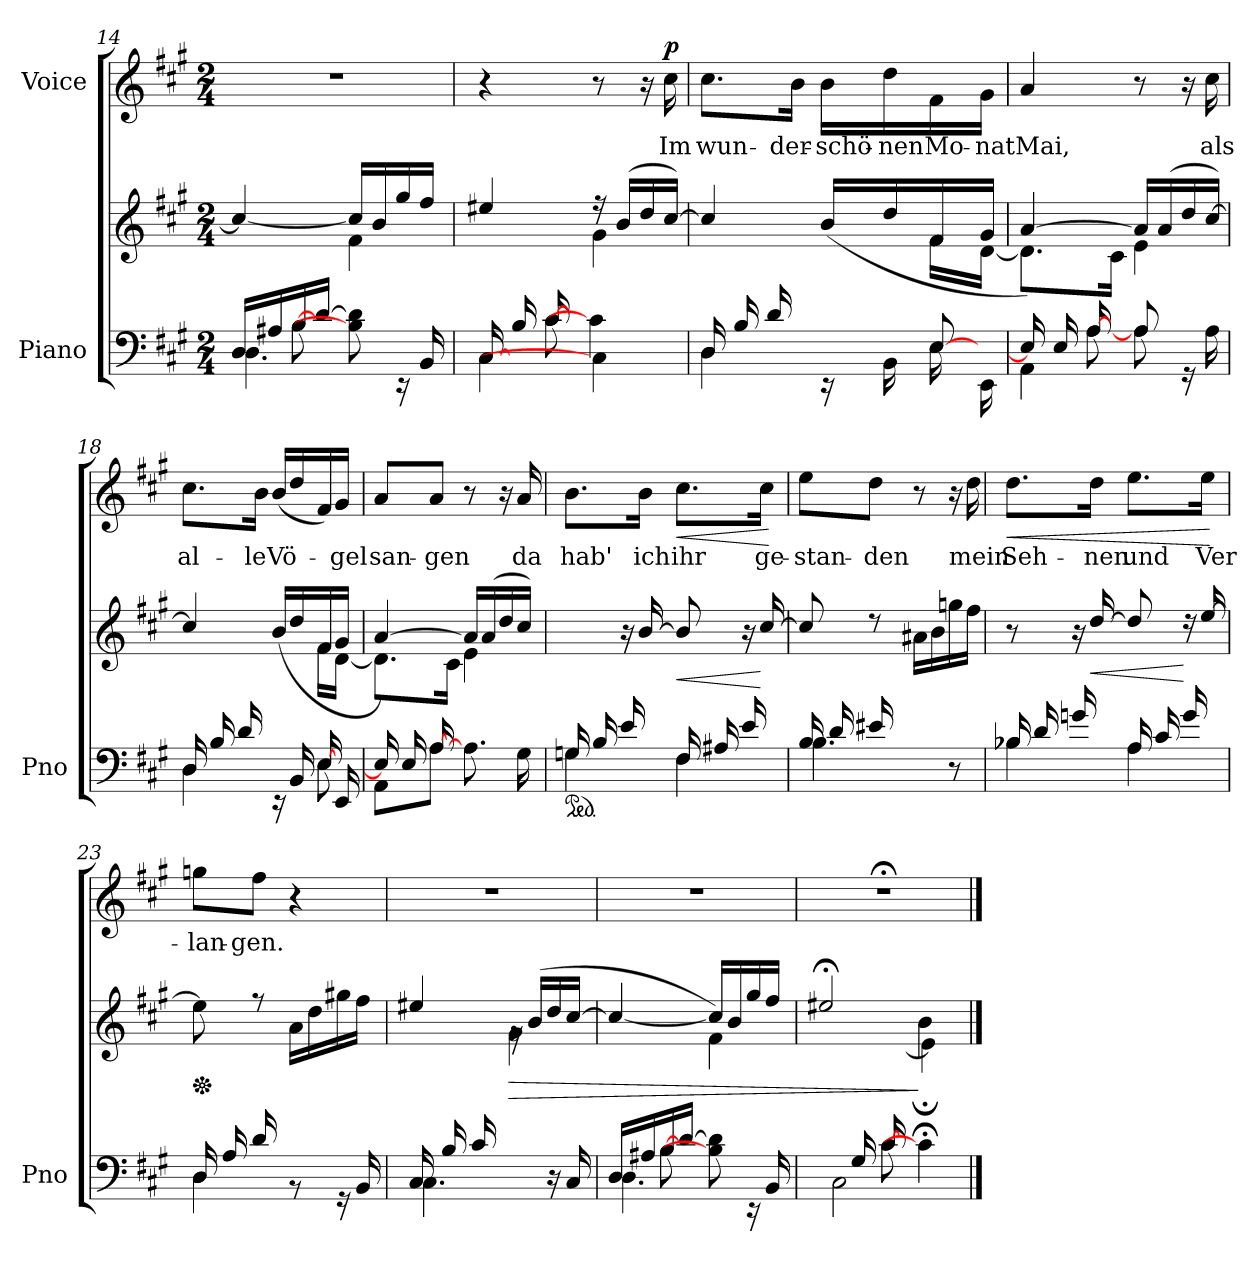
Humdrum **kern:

**kern	**kern	**dynam	**kern	**text	**dynam
*part2	*part2	*part2	*part1	*part1	*part1
*staff3	*staff2	*staff2/3	*staff1	*staff1	*staff1
*I"Piano	*	*	*I"Voice	*	*
*I'Pno	*	*	*	*	*
*clefF4	*clefG2	*	*clefG2	*	*
*k[f#c#g#]	*k[f#c#g#]	*	*k[f#c#g#]	*	*
*M2/4	*M2/4	*	*M2/4	*	*
=14	=14	=14	=14	=14	=14
*^	*^	*	*	*	*
*	*^	*	*	*	*	*	*
(>16D/LL	4.D\	8ryy	4cc#/_	4ryy	.	2r	.	.
16A#X/	.	.	.	.	.	.	.	.
[16B/	.	8B\	.	.	.	.	.	.
[16d/JJ	.	.	.	.	.	.	.	.
4ryy	.	8B\] 8d\]	(>16cc#/LL]	4f#\)	.	.	.	.
.	.	.	16b/	.	.	.	.	.
.	16rEE	8ryy	16gg#/	.	.	.	.	.
.	16BB/	.	16ff#/JJ	.	.	.	.	.
=15	=15	=15	=15	=15	=15	=15	=15	=15
(>[16C#/LL	4C#\	8ryy	4ee#X/)	8.ryy	.	4r	.	.
16B/	.	.	.	.	.	.	.	.
[16c#/	.	8c#\	.	.	.	.	.	.
4ryy	.	.	.	16e#X\JJ	.	.	.	.
.	4C#\]	4c#\]	16r	4g#\)	.	8r	.	.
.	.	.	(>16b/LL	.	.	.	.	.
.	.	.	16dd/	.	.	16r	.	.
!	!	!	!	!	!	!	!LO:LY:b	!LO:DY:a
16ryy	.	.	[16cc#/JJ)	.	.	16cc#\	Im	p
*	*v	*v	*	*	*	*	*	*
=16	=16	=16	=16	=16	=16	=16	=16
*	*	*	*^	*	*	*	*
!	!	!	!	!	!	!	!LO:LY:b	!
(>16D/LL	4D\	4cc#/]	4.ryy	8.ryy	.	8.cc#\L	wun-	.
16B/	.	.	.	.	.	.	.	.
16d/	.	.	.	.	.	.	.	.
!	!	!	!	!	!	!	!LO:LY:b	!
16ryy	.	.	.	16f#\JJ)	.	16b\Jk	-der-	.
!	!	!	!	!	!	!	!LO:LY:b	!
16rEE	8ryy	(>16b/LL	.	4ryy	.	16b\LL	-schö-	.
!	!	!	!	!	!	!	!LO:LY:b	!
16BB\LL	.	16dd/	.	.	.	16dd\	-nen	.
!	!	!	!	!	!	!	!LO:LY:b	!
[16E\	8E/	16f#/	16f#\LL	.	.	16f#\	Mo-	.
!	!	!	!	!	!	!	!LO:LY:b	!
16EE\JJ	.	16g#/JJ	[16d\JJ	.	.	16g#\JJ	-nat	.
!!LO:PB:g=z
=17	=17	=17	=17	=17	=17	=17	=17	=17
*	*^	*	*	*	*	*	*	*
!	!	!	!	!	!	!	!	!LO:LY:b	!
16E/LL]	4AA\	8ryy	[4a/)	8.d\L]	8.ryy	.	4a/	Mai,	.
16E/	.	.	.	.	.	.	.	.	.
[16A/	.	8A\	.	.	.	.	.	.	.
16ryy	.	.	.	16c#\Jk	16c#\JJ	.	.	.	.
8A/]	8A\	4ryy	16a/LL]	4e\	4ryy	.	8r	.	.
.	.	.	(>16a/	.	.	.	.	.	.
16rGG	8ryy	.	16dd/	.	.	.	16r	.	.
!	!	!	!	!	!	!	!	!LO:LY:b	!
16A\	.	.	[16cc#/JJ)	.	.	.	16cc#\	als	.
*	*v	*v	*	*	*	*	*	*	*
=18	=18	=18	=18	=18	=18	=18	=18	=18
!	!	!	!	!	!	!	!LO:LY:b	!
(>16D/LL	4D\	4cc#/]	4.ryy	8.ryy	.	8.cc#\L	al-	.
16B/	.	.	.	.	.	.	.	.
16d/	.	.	.	.	.	.	.	.
!	!	!	!	!	!	!	!LO:LY:b	!
16ryy	.	.	.	16f#\JJ)	.	16b\Jk	-le	.
!	!	!	!	!	!	!	!LO:LY:b	!
16rEE	8ryy	(>16b/LL	.	4ryy	.	(<16b/LL	Vö-	.
16BB/LL	.	16dd/	.	.	.	16dd/	.	.
[16E/	8E\	16f#/	16f#\LL	.	.	16f#/)	.	.
!	!	!	!	!	!	!	!LO:LY:b	!
16EE/JJ	.	16g#/JJ	[16d\JJ	.	.	16g#/JJ	-gel	.
=19	=19	=19	=19	=19	=19	=19	=19	=19
!	!	!	!	!	!	!	!LO:LY:b	!
16E/LL]	8AA\L	[4a/)	8.d\L]	8.ryy	.	8a/L	san-	.
16E/	.	.	.	.	.	.	.	.
!	!	!	!	!	!	!	!LO:LY:b	!
[16A/	8A\J	.	.	.	.	8a/J	-gen	.
16ryy	.	.	16c#\Jk	16c#\JJ	.	.	.	.
8.A\L]	4ryy	16a/LL]	4e\	4ryy	.	8r	.	.
.	.	(>16a/	.	.	.	.	.	.
.	.	16dd/	.	.	.	16r	.	.
!	!	!	!	!	!	!	!LO:LY:b	!
16G#\Jk	.	16cc#/JJ)	.	.	.	16a/	da	.
*	*	*v	*v	*v	*	*	*	*
=20	=20	=20	=20	=20	=20	=20
*ped	*	*	*	*	*	*
*	*	*^	*	*	*	*
!	!	!	!	!	!	!LO:LY:b	!
(>16Gn/LL	4G\	8ryy	8.ryy	.	8.b\L	hab'	.
16B/	.	.	.	.	.	.	.
16e/	.	16r	.	.	.	.	.
!	!	!	!	!	!	!LO:LY:b	!
16ryy	.	[16b/	16b\JJ)	.	16b\Jk	ich	.
!	!	!	!	!LO:HP:b	!	!LO:LY:b	!LO:HP:b
(>16F#/LL	4F#\	8b/]	8.ryy	<	8.cc#\L	ihr	<
16A#X/	.	.	.	.	.	.	.
16e/	.	16r	.	.	.	.	.
!	!	!	!	!	!	!LO:LY:b	!
16ryy	.	[16cc#/	16cc#\JJ)	[	16cc#\Jk	ge-	.
*v	*v	*	*	*	*	*	*
*	*v	*v	*	*	*	*
.	.	.	.	.	[
=21	=21	=21	=21	=21	=21
*^	*^	*	*	*	*
!	!	!	!	!	!	!LO:LY:b	!
16B/LL	4.B\	8cc#/]	8.ryy	.	8ee\L	-stan-	.
16d/	.	.	.	.	.	.	.
!	!	!	!	!	!	!LO:LY:b	!
16e#X/	.	8r	.	.	8dd\J	-den	.
4ryy	.	.	16f#\JJ	.	.	.	.
.	.	16a#X\LL	4ryy	.	8r	.	.
.	.	16b\	.	.	.	.	.
.	8r	16ggn\	.	.	16r	.	.
!	!	!	!	!	!	!LO:LY:b	!
16ryy	.	16ff#\JJ	.	.	16dd\	mein	.
!!LO:LB:g=z
=22	=22	=22	=22	=22	=22	=22	=22
!	!	!	!	!	!	!LO:LY:b	!LO:HP:b
16B-X/LL	4B-\	8r	8.ryy	.	8.dd\L	Seh-	<
16d/	.	.	.	.	.	.	.
16gn/	.	16r	.	.	.	.	.
!	!	!	!	!LO:HP:b	!	!LO:LY:b	!
16ryy	.	[16dd/	16dd\JJ	<	16dd\Jk	-nen	.
!	!	!	!	!	!	!LO:LY:b	!
16A/LL	4A\	8dd/]	8.ryy	.	8.ee\L	und	.
16c#/	.	.	.	.	.	.	.
16g/	.	16rdd	.	[	.	.	.
!	!	!	!	!	!	!LO:LY:b	!
16ryy	.	[16ee/	16ee\JJ	.	16ee\Jk	Ver-	.
*v	*v	*	*	*	*	*	*
*	*v	*v	*	*	*	*
.	.	.	.	.	[
=23	=23	=23	=23	=23	=23
*^	*	*	*	*	*
*	*	*Xped	*	*	*	*
*	*	*^	*	*	*	*
!	!	!	!	!	!	!LO:LY:b	!
(>16D/LL	4D\	8ee\]	8.ryy	.	8ggn\L	-lan-	.
16A/	.	.	.	.	.	.	.
!	!	!	!	!	!	!LO:LY:b	!
16d/	.	8rff	.	.	8ff#\J	-gen.	.
16ryy	.	.	16f#\JJ	.	.	.	.
8rBB	4ryy	16a\LL	4ryy	.	4r	.	.
.	.	16dd\	.	.	.	.	.
16rGG	.	16gg#X\	.	.	.	.	.
16BB/	.	16ff#\JJ	.	.	.	.	.
=24	=24	=24	=24	=24	=24	=24	=24
(>16C#/LL	4.C#\	4ee#X/)	8.ryy	.	2r	.	.
16B/	.	.	.	.	.	.	.
16c#/	.	.	.	.	.	.	.
4ryy	.	.	16e#X\JJ	.	.	.	.
!	!	!	!	!LO:HP:b	!	!	!
.	.	16rg	4g#\)	>	.	.	.
.	.	(>16b/LL	.	.	.	.	.
.	16r	16dd/	.	.	.	.	.
16ryy	16C#/	[16cc#/JJ	.	.	.	.	.
=25	=25	=25	=25	=25	=25	=25	=25
*	*^	*	*	*	*	*	*
(>16D/LL	4.D\	8ryy	4cc#/_	4ryy	.	2r	.	.
16A#X/	.	.	.	.	.	.	.	.
[16B/	.	8B\	.	.	.	.	.	.
[16d/JJ	.	.	.	.	.	.	.	.
4ryy	.	8B\] 8d\]	16cc#/LL]	4f#\)	.	.	.	.
.	.	.	16b/	.	.	.	.	.
.	16rEE	8ryy	16gg#/	.	.	.	.	.
.	16BB/	.	16ff#/JJ	.	.	.	.	.
=26	=26	=26	=26	=26	=26	=26	=26	=26
*	*	*	*	*^	*	*	*	*
(>16C#;/LLyy	2C#\	8ryy	2ee#X;</)	8.ryy	4ryy	.	2r;<	.	.
16G#/	.	.	.	.	.	.	.	.	.
[16c#/	.	8c#\	.	.	.	.	.	.	.
4ryy	.	.	.	[16e#X\JJ	.	.	.	.	.
.	.	4c#;<\]	.	4b;\)	4e#\]	]	.	.	.
16ryy	.	.	.	.	.	.	.	.	.
*v	*v	*v	*	*	*	*	*	*	*
*	*v	*v	*v	*	*	*	*
==	==	==	==	==	==
*-	*-	*-	*-	*-	*-
